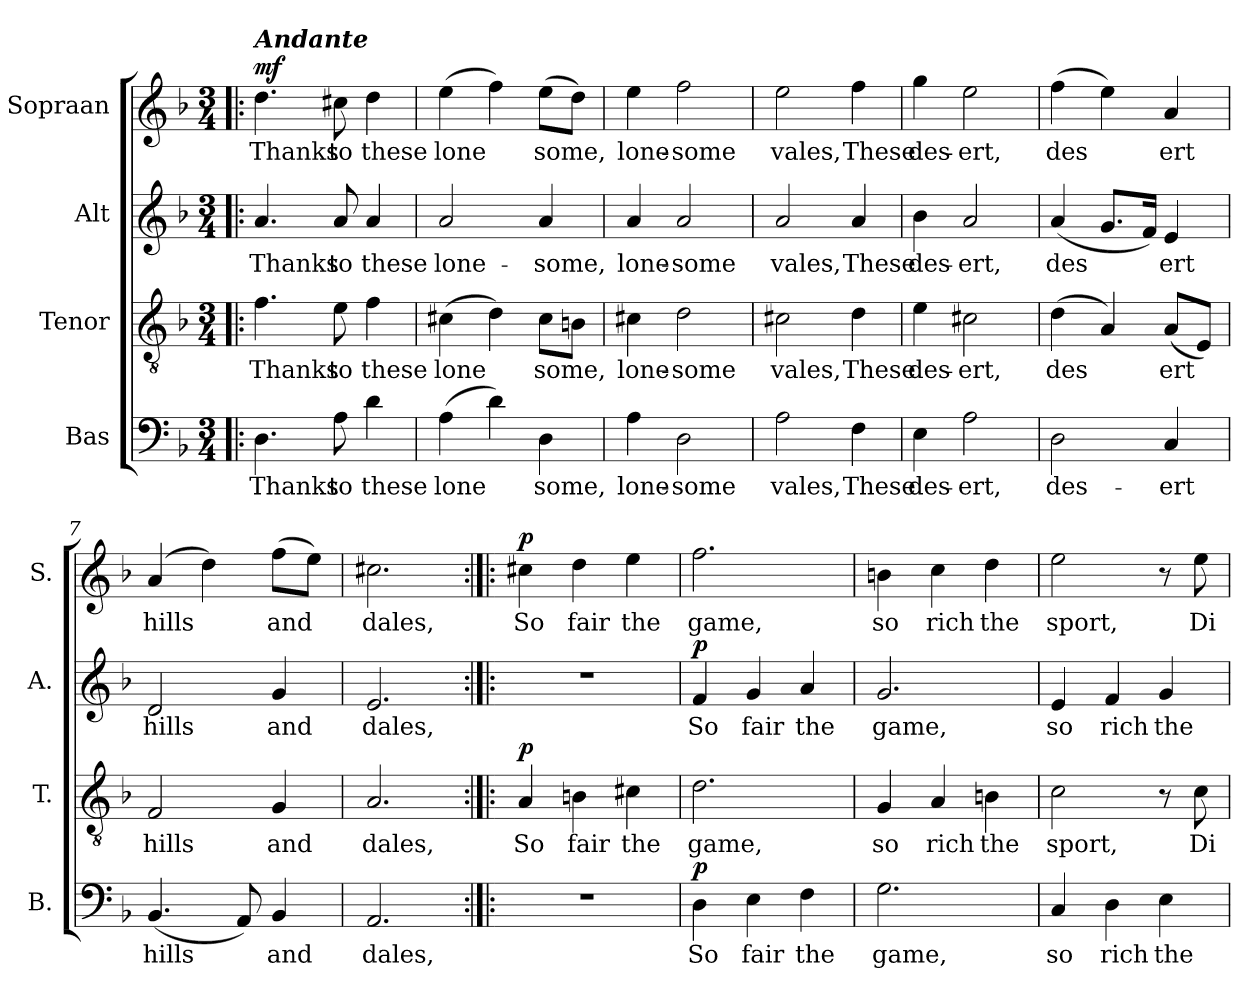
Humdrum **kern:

**kern	**text	**dynam	**kern	**text	**dynam	**kern	**text	**dynam	**kern	**text	**dynam
*part4	*part4	*part4	*part3	*part3	*part3	*part2	*part2	*part2	*part1	*part1	*part1
*staff4	*staff4	*staff4	*staff3	*staff3	*staff3	*staff2	*staff2	*staff2	*staff1	*staff1	*staff1
*I"Bas	*	*	*I"Tenor	*	*	*I"Alt	*	*	*I"Sopraan	*	*
*I'B.	*	*	*I'T.	*	*	*I'A.	*	*	*I'S.	*	*
*clefF4	*	*	*clefGv2	*	*	*clefG2	*	*	*clefG2	*	*
*k[b-]	*	*	*k[b-]	*	*	*k[b-]	*	*	*k[b-]	*	*
*M3/4	*	*	*M3/4	*	*	*M3/4	*	*	*M3/4	*	*
*MM130	*	*	*MM130	*	*	*MM130	*	*	*MM130	*	*
=1!|:	=1!|:	=1!|:	=1!|:	=1!|:	=1!|:	=1!|:	=1!|:	=1!|:	=1!|:	=1!|:	=1!|:
!	!	!	!	!	!	!	!	!	!LO:TX:a:Bi:t=Andante	!	!
!	!	!LO:DY:a	!	!	!	!	!	!	!	!	!
!	!	!LO:DY:n=1:a	!	!	!LO:DY:a	!	!	!	!	!	!
!	!	!	!	!	!LO:DY:n=1:a	!	!	!LO:DY:a	!	!	!
!	!	!	!	!	!	!	!	!LO:DY:n=1:a	!	!	!LO:DY:a
4.D\	Thanks	mf other-dynamics	4.f\	Thanks	mf other-dynamics	4.a/	Thanks	mf other-dynamics	4.dd\	Thanks	mf
!	!	!	!	!	!	!	!	!	!	!	!LO:DY:a
8A\	to	.	8e\	to	.	8a/	to	.	8cc#X\	to	other-dynamics
4d\	these	.	4f\	these	.	4a/	these	.	4dd\	these	.
=2	=2	=2	=2	=2	=2	=2	=2	=2	=2	=2	=2
(4A\	lone	.	(4c#X\	lone	.	2a/	lone-	.	(4ee\	lone	.
4d\)	.	.	4d\)	.	.	.	.	.	4ff\)	.	.
4D\	some,	.	8c#\L	some,	.	4a/	-some,	.	(8ee\L	some,	.
.	.	.	8Bn\J	.	.	.	.	.	8dd\J)	.	.
=3	=3	=3	=3	=3	=3	=3	=3	=3	=3	=3	=3
4A\	lone-	.	4c#X\	lone-	.	4a/	lone-	.	4ee\	lone-	.
2D\	-some	.	2d\	-some	.	2a/	-some	.	2ff\	-some	.
=4	=4	=4	=4	=4	=4	=4	=4	=4	=4	=4	=4
2A\	vales,	.	2c#X\	vales,	.	2a/	vales,	.	2ee\	vales,	.
4F\	These	.	4d\	These	.	4a/	These	.	4ff\	These	.
=5	=5	=5	=5	=5	=5	=5	=5	=5	=5	=5	=5
4E\	des-	.	4e\	des-	.	4b-\	des-	.	4gg\	des-	.
2A\	-ert,	.	2c#X\	-ert,	.	2a/	-ert,	.	2ee\	-ert,	.
!!LO:LB:g=z
=6	=6	=6	=6	=6	=6	=6	=6	=6	=6	=6	=6
2D\	des-	.	(4d\	des	.	(4a/	des	.	(4ff\	des	.
.	.	.	4A/)	.	.	8.g/L	.	.	4ee\)	.	.
.	.	.	.	.	.	16f/Jk)	.	.	.	.	.
4C/	-ert	.	(8A/L	ert	.	4e/	ert	.	4a/	ert	.
.	.	.	8E/J)	.	.	.	.	.	.	.	.
=7	=7	=7	=7	=7	=7	=7	=7	=7	=7	=7	=7
(4.BB-/	hills	.	2F/	hills	.	2d/	hills	.	(4a/	hills	.
.	.	.	.	.	.	.	.	.	4dd\)	.	.
8AA/)	.	.	.	.	.	.	.	.	.	.	.
4BB-/	and	.	4G/	and	.	4g/	and	.	(8ff\L	and	.
.	.	.	.	.	.	.	.	.	8ee\J)	.	.
=8	=8	=8	=8	=8	=8	=8	=8	=8	=8	=8	=8
2.AA/	dales,	.	2.A/	dales,	.	2.e/	dales,	.	2.cc#X\	dales,	.
=9:|!|:	=9:|!|:	=9:|!|:	=9:|!|:	=9:|!|:	=9:|!|:	=9:|!|:	=9:|!|:	=9:|!|:	=9:|!|:	=9:|!|:	=9:|!|:
!	!	!	!	!	!LO:DY:a	!	!	!	!	!	!LO:DY:a
2.r	.	.	4A/	So	p	2.r	.	.	4cc#X\	So	p
!	!	!	!	!	!LO:DY:a	!	!	!	!	!	!LO:DY:a
.	.	.	4Bn\	fair	other-dynamics	.	.	.	4dd\	fair	other-dynamics
.	.	.	4c#X\	the	.	.	.	.	4ee\	the	.
=10	=10	=10	=10	=10	=10	=10	=10	=10	=10	=10	=10
!	!	!LO:DY:a	!	!	!	!	!	!LO:DY:a	!	!	!
4D\	So	p	2.d\	game,	.	4f/	So	p	2.ff\	game,	.
!	!	!	!	!	!	!	!	!LO:DY:a	!	!	!
4E\	fair	.	.	.	.	4g/	fair	other-dynamics	.	.	.
4F\	the	.	.	.	.	4a/	the	.	.	.	.
=11	=11	=11	=11	=11	=11	=11	=11	=11	=11	=11	=11
2.G\	game,	.	4G/	so	.	2.g/	game,	.	4bn\	so	.
.	.	.	4A/	rich	.	.	.	.	4cc\	rich	.
.	.	.	4Bn\	the	.	.	.	.	4dd\	the	.
!!LO:LB:g=z
=12	=12	=12	=12	=12	=12	=12	=12	=12	=12	=12	=12
4C/	so	.	2c\	sport,	.	4e/	so	.	2ee\	sport,	.
4D\	rich	.	.	.	.	4f/	rich	.	.	.	.
4E\	the	.	8r	.	.	4g/	the	.	8r	.	.
.	.	.	8c\	Di-	.	.	.	.	8ee\	Di-	.
=	=	=	=	=	=	=	=	=	=	=	=
*-	*-	*-	*-	*-	*-	*-	*-	*-	*-	*-	*-
